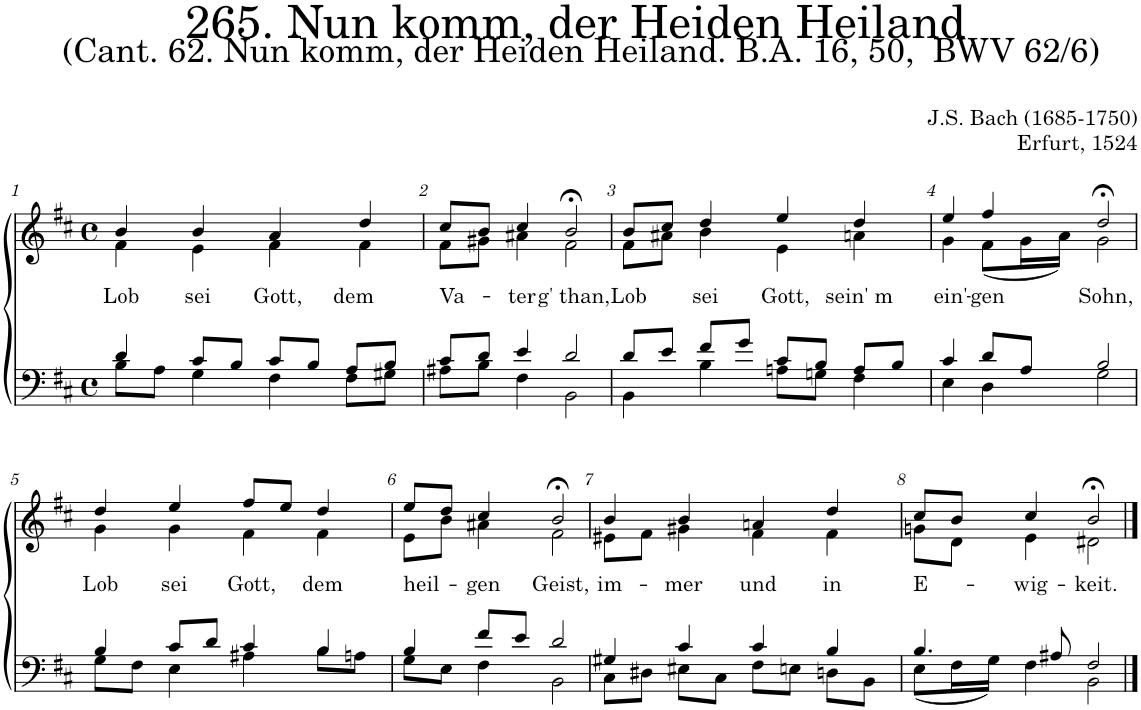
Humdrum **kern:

**kern	**kern	**text
*part2	*part1	*part1
*staff2	*staff1	*staff1
*I"Tenor/Bass	*I"Soprano/Alto	*
*clefF4	*clefG2	*
*k[f#c#]	*k[f#c#]	*
*M4/4	*M4/4	*
*met(c)	*met(c)	*
=1	=1	=1
*^	*	*
!	!	!	!LO:LY:b
*	*	*^	*
4d/	8B\L	4b/	4f#\	Lob
.	8A\J	.	.	.
!	!	!	!	!LO:LY:b
8c#/L	4G\	4b/	4e\	sei
8B/J	.	.	.	.
!	!	!	!	!LO:LY:b
8c#/L	4F#\	4a/	4f#\	Gott,
8B/J	.	.	.	.
!	!	!	!	!LO:LY:b
8A/L	8F#\L	4dd/	4f#\	dem
8B/J	8G#X\J	.	.	.
=2	=2	=2	=2	=2
!	!	!	!	!LO:LY:b
8c#/L	8A#X\L	8cc#/L	8f#\L	Va-
8d/J	8B\J	8b/J	8g#X\J	.
!	!	!	!	!LO:LY:b
4e/	4F#\	4cc#/	4a#X\	-ter
!	!	!	!	!LO:LY:b
2d/	2BB\	2b;<,/	2f#\	g' than,
=3	=3	=3	=3	=3
!	!	!	!	!LO:LY:b
8d/L	4BB\	8b/L	8f#\L	Lob
8e/J	.	8cc#/J	8a#X\J	.
!	!	!	!	!LO:LY:b
8f#/L	4B\	4dd/	4b\	sei
8g/J	.	.	.	.
!	!	!	!	!LO:LY:b
8c#/L	8An\L	4ee/	4e\	Gott,
8B/J	8Gn\J	.	.	.
!	!	!	!	!LO:LY:b
8A/L	4F#\	4dd/	4an\	sein' m
8B/J	.	.	.	.
=4	=4	=4	=4	=4
!	!	!	!	!LO:LY:b
4c#/	4E\	4ee;</	4g\	ein'-
!	!	!	!	!LO:LY:b
8d/L	4D\	4ff#/	(8f#\L	-gen
8A/J	.	.	16g\L	.
.	.	.	16a\JJ)	.
!	!	!	!	!LO:LY:b
2B/	2G\	2dd;<,/	2g\	Sohn,
!!LO:LB:g=z	!!
=5	=5	=5	=5	=5
!	!	!	!	!LO:LY:b
4B/	8G\L	4dd;</	4g\	Lob
.	8F#\J	.	.	.
!	!	!	!	!LO:LY:b
8c#/L	4E\	4ee/	4g\	sei
8d/J	.	.	.	.
!	!	!	!	!LO:LY:b
4c#/	4A#X\	8ff#/L	4f#\	Gott,
.	.	8ee/J	.	.
!	!	!	!	!LO:LY:b
4B/	8B\L	4dd/	4f#\	dem
.	8An\J	.	.	.
=6	=6	=6	=6	=6
!	!	!	!	!LO:LY:b
4B/	8G\L	8ee/L	8e\L	heil-
.	8E\J	8dd/J	8b\J	.
!	!	!	!	!LO:LY:b
8f#/L	4F#\	4cc#/	4a#X\	-gen
8e/J	.	.	.	.
!	!	!	!	!LO:LY:b
2d/	2BB\	2b;<,/	2f#\	Geist,
=7	=7	=7	=7	=7
!	!	!	!	!LO:LY:b
4G#X/	8C#\L	4b/	8e#X\L	im-
.	8D#X\J	.	8f#\J	.
!	!	!	!	!LO:LY:b
4c#/	8E#X\L	4b/	4g#X\	-mer
.	8C#\J	.	.	.
!	!	!	!	!LO:LY:b
4c#/	8F#\L	4an/	4f#\	und
.	8En\J	.	.	.
!	!	!	!	!LO:LY:b
4B/	8Dn\L	4dd/	4f#\	in
.	8BB\J	.	.	.
=8	=8	=8	=8	=8
!	!	!	!	!LO:LY:b
4.B/	(8E\L	8cc#/L	8gn\L	E-
.	16F#\L	8b/J	8d\J	.
.	16G\JJ)	.	.	.
!	!	!	!	!LO:LY:b
.	4F#\	4cc#/	4e\	-wig-
8A#X/	.	.	.	.
!	!	!	!	!LO:LY:b
2F#/	2BB\	2b;</	2d#X\	-keit.
*v	*v	*	*	*
*	*v	*v	*
==	==	==
*-	*-	*-
